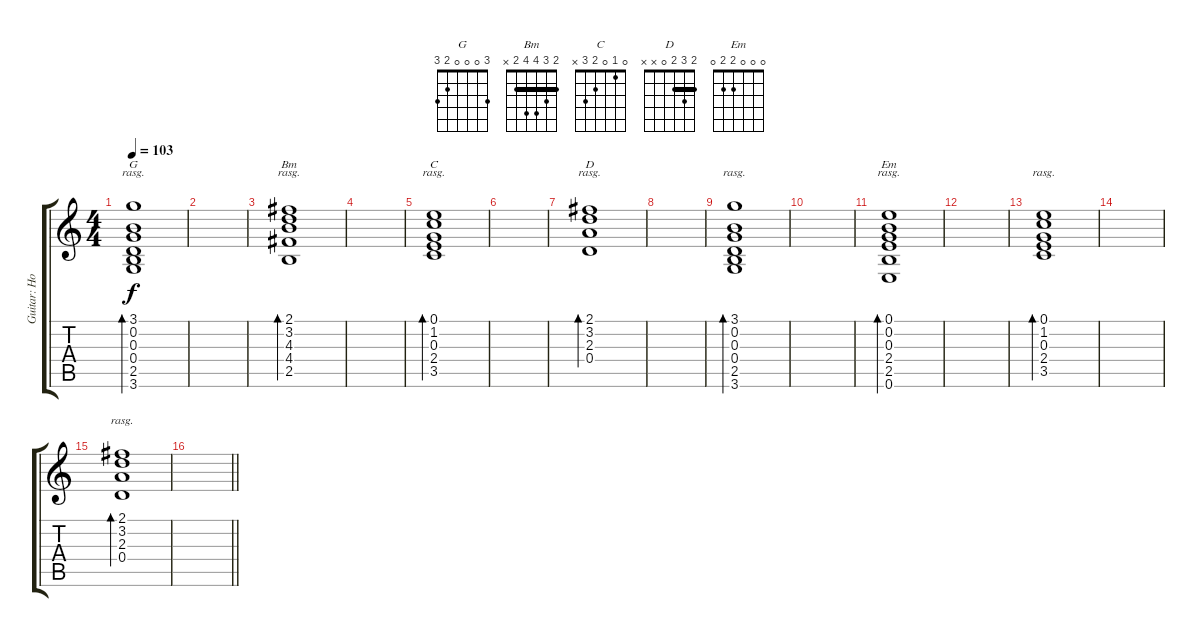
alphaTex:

\track ("Guitar: Howard Leese" "Guitar: Ho") {instrument electricguitarclean}
\staff {score tabs}
\tuning (E4 B3 G3 D3 A2 E2) {hide}
\chord ("G" 3 0 0 0 2 3)
\chord ("Bm" 2 3 4 4 2 x) {barre 2}
\chord ("C" 0 1 0 2 3 x)
\chord ("D" 2 3 2 0 x x) {barre 2}
\chord ("Em" 0 0 0 2 2 0)
\ts (4 4)
\tempo 103
\clef g2
\ks c
(3.1 0.2 0.3 0.4 2.5 3.6).1{bd 120 ch "G" rasg ii dy f} |
|
(2.1 3.2 4.3 4.4 2.5).1{bd 120 ch "Bm" rasg ii} |
|
(0.1 1.2 0.3 2.4 3.5).1{bd 120 ch "C" rasg ii} |
|
(2.1 3.2 2.3 0.4).1{bd 120 ch "D" rasg ii} |
|
(3.1 0.2 0.3 0.4 2.5 3.6).1{bd 120 rasg ii} |
|
(0.1 0.2 0.3 2.4 2.5 0.6).1{bd 120 ch "Em" rasg ii} |
|
(0.1 1.2 0.3 2.4 3.5).1{bd 120 rasg ii} |
|
(2.1 3.2 2.3 0.4).1{bd 120 rasg ii} |
\barLineRight lightlight
